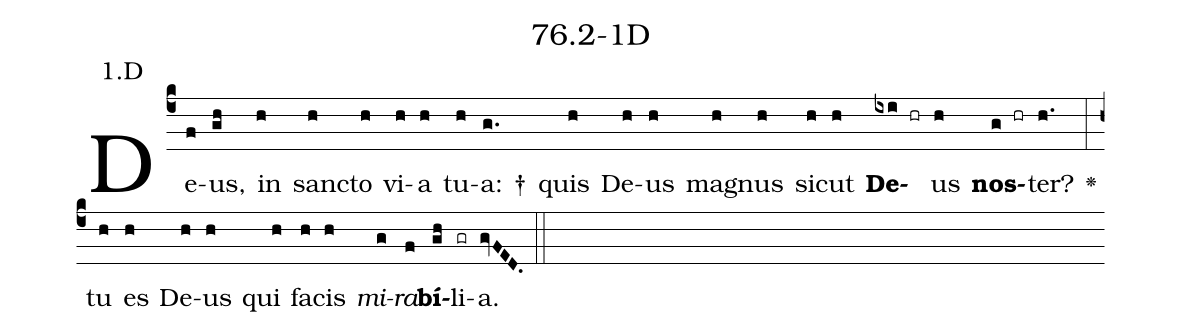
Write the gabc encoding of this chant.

name: 76.2-1D;
annotation: 1.D;
%%
(c4)De(f)us,(gh) in(h) sanc(h)to(h) vi(h)a(h) tu(h)a: †(g.) quis(h) De(h)us(h) ma(h)gnus(h) sic(h)ut(h) <b>De</b>(ixi hr)us(h) <b>nos</b>(g hr)ter?(h.) <v>\greheightstar</v>(:) tu(h) es(h) De(h)us(h) qui(h) fa(h)cis(h) <i>mi</i>(g)<i>ra</i>(f)<b>bí</b>(gh)li(gr)a.(gvFED.) (::)


%E(h) u(h) o(g) u(f) a(gh) e.(gvFED.) (::)
